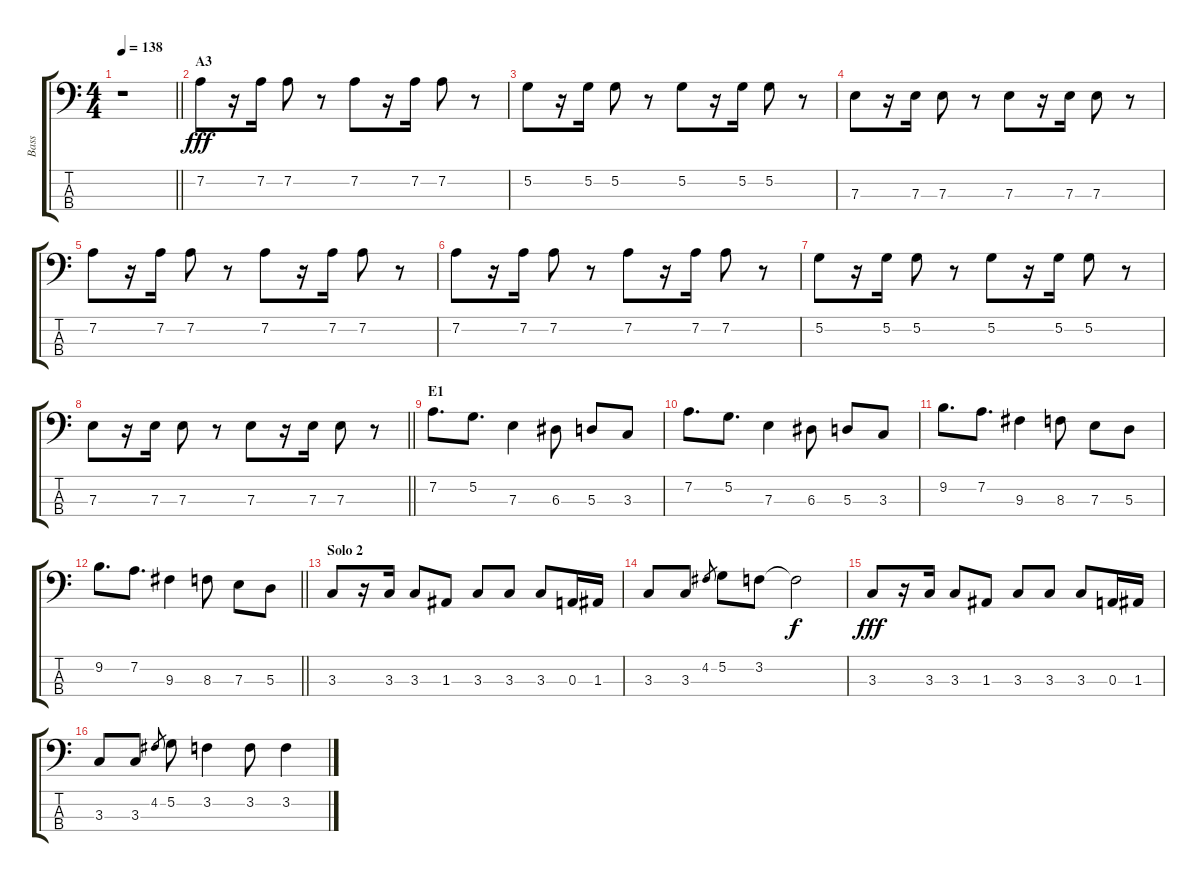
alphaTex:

\track ("Bass" "Bass") {instrument electricbassfinger}
\staff {score tabs}
\tuning (G2 D2 A1 E1) {hide}
\ts (4 4)
\tempo 138
\clef f4
\barLineRight lightlight
\ks c
r.1{dy f} |
\section ("" "A3")
7.2.8{dy fff} r.16 7.2.16 7.2.8 r.8 7.2.8 r.16 7.2.16 7.2.8 r.8 |
5.2.8 r.16 5.2.16 5.2.8 r.8 5.2.8 r.16 5.2.16 5.2.8 r.8 |
7.3.8 r.16 7.3.16 7.3.8 r.8 7.3.8 r.16 7.3.16 7.3.8 r.8 |
7.2.8 r.16 7.2.16 7.2.8 r.8 7.2.8 r.16 7.2.16 7.2.8 r.8 |
7.2.8 r.16 7.2.16 7.2.8 r.8 7.2.8 r.16 7.2.16 7.2.8 r.8 |
5.2.8 r.16 5.2.16 5.2.8 r.8 5.2.8 r.16 5.2.16 5.2.8 r.8 |
\barLineRight lightlight
7.3.8 r.16 7.3.16 7.3.8 r.8 7.3.8 r.16 7.3.16 7.3.8 r.8 |
\section ("" "E1")
7.2.8{d} 5.2.8{d} 7.3.4 6.3.8 5.3.8 3.3.8 |
7.2.8{d} 5.2.8{d} 7.3.4 6.3.8 5.3.8 3.3.8 |
9.2.8{d} 7.2.8{d} 9.3.4 8.3.8 7.3.8 5.3.8 |
\barLineRight lightlight
9.2.8{d} 7.2.8{d} 9.3.4 8.3.8 7.3.8 5.3.8 |
\section ("" "Solo 2")
3.3.8 r.16 3.3.16 3.3.8 1.3.8 3.3.8 3.3.8 3.3.8 0.3.16 1.3.16 |
3.3.8 3.3.8 4.2.8{gr} 5.2.8 3.2.8 3.2{t}.2{dy f} |
3.3.8{dy fff} r.16 3.3.16 3.3.8 1.3.8 3.3.8 3.3.8 3.3.8 0.3.16 1.3.16 |
3.3.8 3.3.8 4.2.8{gr} 5.2.8 3.2.4 3.2.8 3.2.4
